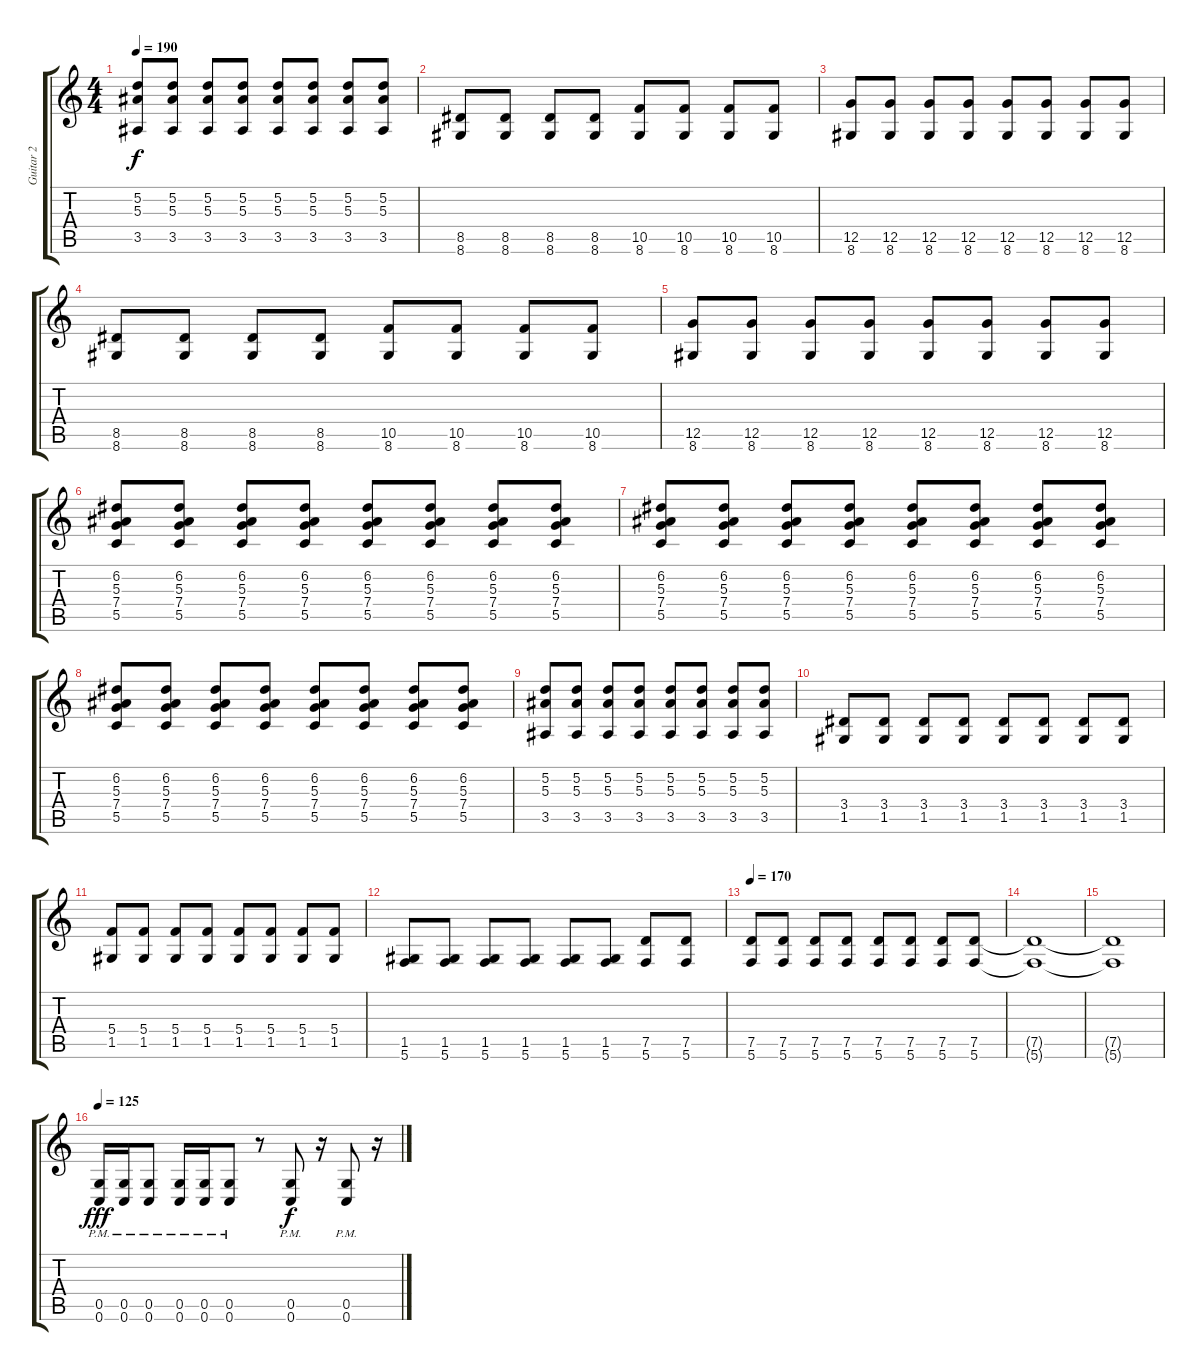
\track ("Guitar 2" "Guitar 2") {instrument distortionguitar}
\staff {score tabs}
\tuning (D4 A3 F3 C3 G2 C2) {hide}
\ts (4 4)
\tempo 190
\clef g2
\ks c
(5.2 5.3 3.5).8{dy f} (5.2 5.3 3.5).8 (5.2 5.3 3.5).8 (5.2 5.3 3.5).8 (5.2 5.3 3.5).8 (5.2 5.3 3.5).8 (5.2 5.3 3.5).8 (5.2 5.3 3.5).8 |
(8.5 8.6).8 (8.5 8.6).8 (8.5 8.6).8 (8.5 8.6).8 (10.5 8.6).8 (10.5 8.6).8 (10.5 8.6).8 (10.5 8.6).8 |
(12.5 8.6).8 (12.5 8.6).8 (12.5 8.6).8 (12.5 8.6).8 (12.5 8.6).8 (12.5 8.6).8 (12.5 8.6).8 (12.5 8.6).8 |
(8.5 8.6).8 (8.5 8.6).8 (8.5 8.6).8 (8.5 8.6).8 (10.5 8.6).8 (10.5 8.6).8 (10.5 8.6).8 (10.5 8.6).8 |
(12.5 8.6).8 (12.5 8.6).8 (12.5 8.6).8 (12.5 8.6).8 (12.5 8.6).8 (12.5 8.6).8 (12.5 8.6).8 (12.5 8.6).8 |
(6.2 5.3 7.4 5.5).8 (6.2 5.3 7.4 5.5).8 (6.2 5.3 7.4 5.5).8 (6.2 5.3 7.4 5.5).8 (6.2 5.3 7.4 5.5).8 (6.2 5.3 7.4 5.5).8 (6.2 5.3 7.4 5.5).8 (6.2 5.3 7.4 5.5).8 |
(6.2 5.3 7.4 5.5).8 (6.2 5.3 7.4 5.5).8 (6.2 5.3 7.4 5.5).8 (6.2 5.3 7.4 5.5).8 (6.2 5.3 7.4 5.5).8 (6.2 5.3 7.4 5.5).8 (6.2 5.3 7.4 5.5).8 (6.2 5.3 7.4 5.5).8 |
(6.2 5.3 7.4 5.5).8 (6.2 5.3 7.4 5.5).8 (6.2 5.3 7.4 5.5).8 (6.2 5.3 7.4 5.5).8 (6.2 5.3 7.4 5.5).8 (6.2 5.3 7.4 5.5).8 (6.2 5.3 7.4 5.5).8 (6.2 5.3 7.4 5.5).8 |
(5.2 5.3 3.5).8 (5.2 5.3 3.5).8 (5.2 5.3 3.5).8 (5.2 5.3 3.5).8 (5.2 5.3 3.5).8 (5.2 5.3 3.5).8 (5.2 5.3 3.5).8 (5.2 5.3 3.5).8 |
(3.4 1.5).8 (3.4 1.5).8 (3.4 1.5).8 (3.4 1.5).8 (3.4 1.5).8 (3.4 1.5).8 (3.4 1.5).8 (3.4 1.5).8 |
(5.4 1.5).8 (5.4 1.5).8 (5.4 1.5).8 (5.4 1.5).8 (5.4 1.5).8 (5.4 1.5).8 (5.4 1.5).8 (5.4 1.5).8 |
(1.5 5.6).8 (1.5 5.6).8 (1.5 5.6).8 (1.5 5.6).8 (1.5 5.6).8 (1.5 5.6).8 (7.5 5.6).8 (7.5 5.6).8 |
\tempo 170
(7.5 5.6).8 (7.5 5.6).8 (7.5 5.6).8 (7.5 5.6).8 (7.5 5.6).8 (7.5 5.6).8 (7.5 5.6).8 (7.5 5.6).8 |
(7.5{t} 5.6{t}).1 |
(7.5{t} 5.6{t}).1 |
\tempo 125
(0.5{pm} 0.6{pm}).16{dy fff balance 0} (0.5{pm} 0.6{pm}).16 (0.5{pm} 0.6{pm}).8 (0.5{pm} 0.6{pm}).16 (0.5{pm} 0.6{pm}).16 (0.5{pm} 0.6{pm}).8 r.8 (0.5{pm} 0.6{pm}).8{dy f} r.16 (0.5{pm} 0.6{pm}).8 r.16
